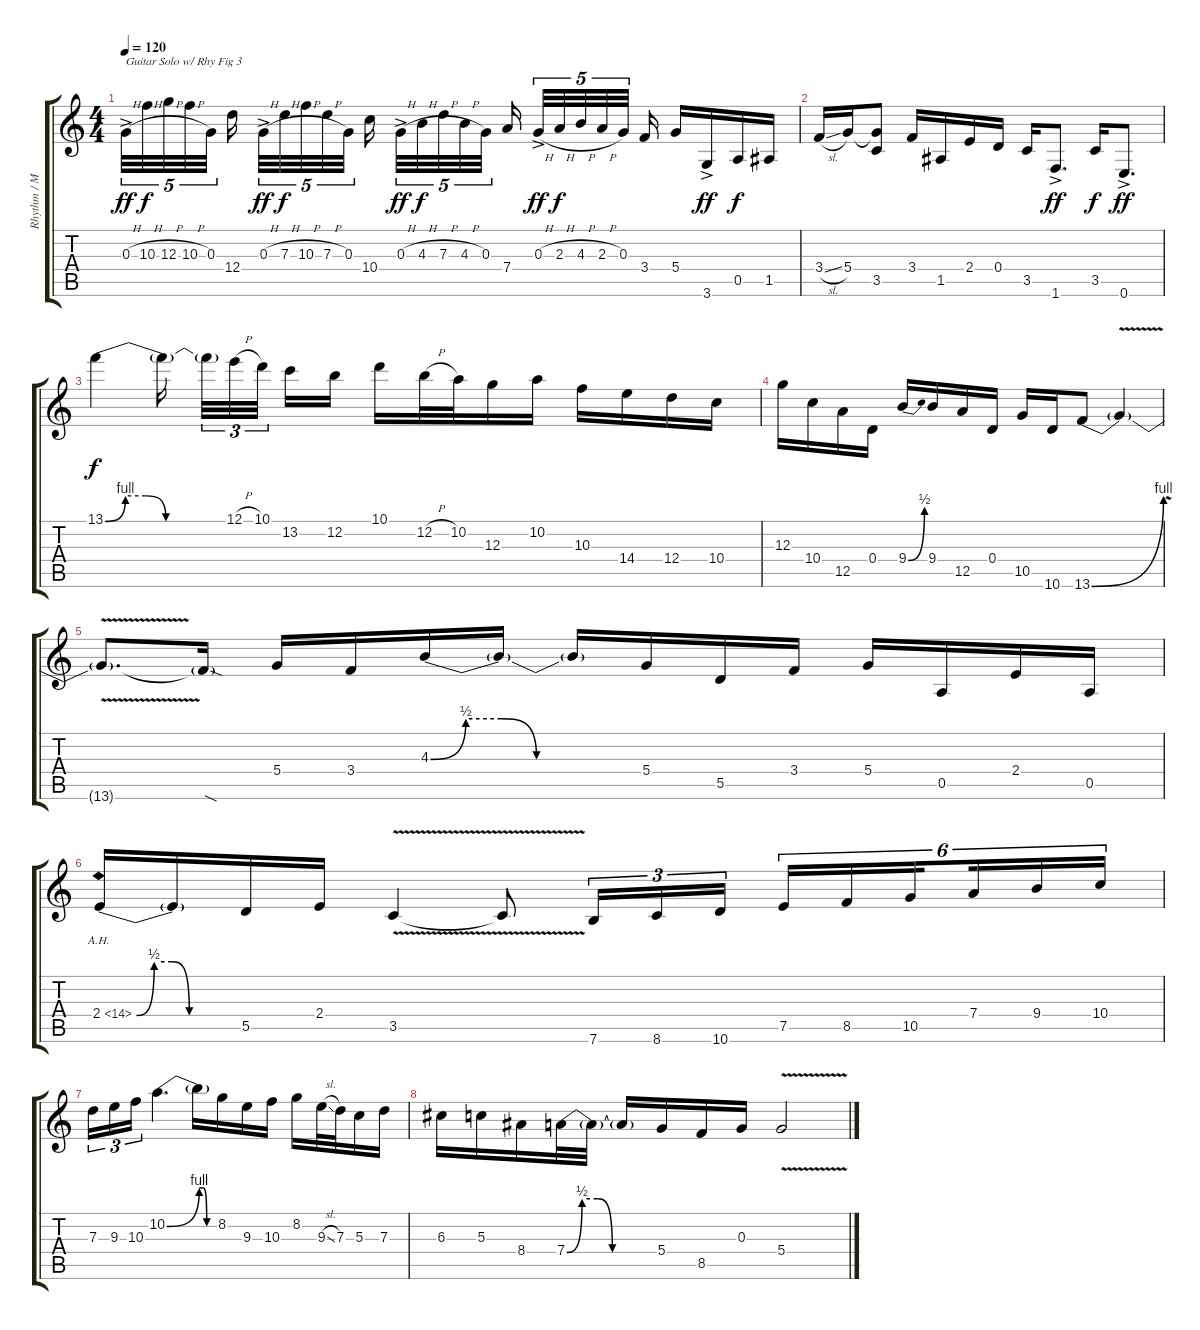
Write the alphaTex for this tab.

\track ("Rhythm / Main Solo" "Rhythm / M") {instrument overdrivenguitar}
\staff {score tabs}
\tuning (E4 B3 G3 D3 A2 E2) {hide}
\ts (4 4)
\tempo 120
\clef g2
\ks c
0.3{h ac}.32{tu (5 4) txt "Guitar Solo w/ Rhy Fig 3" dy ff} 10.3{h}.32{tu (5 4) dy f} 12.3{h}.32{tu (5 4)} 10.3{h}.32{tu (5 4)} 0.3.32{tu (5 4) beam splitsecondary} 12.4.16{beam splitsecondary} 0.3{h ac}.32{tu (5 4) dy ff} 7.3{h}.32{tu (5 4) dy f} 10.3{h}.32{tu (5 4)} 7.3{h}.32{tu (5 4)} 0.3.32{tu (5 4) beam splitsecondary} 10.4.16{beam splitsecondary} 0.3{h ac}.32{tu (5 4) dy ff} 4.3{h}.32{tu (5 4) dy f} 7.3{h}.32{tu (5 4)} 4.3{h}.32{tu (5 4)} 0.3.32{tu (5 4)} 7.4.16{beam splitsecondary} 0.3{h ac}.32{tu (5 4) dy ff} 2.3{h}.32{tu (5 4) dy f} 4.3{h}.32{tu (5 4)} 2.3{h}.32{tu (5 4)} 0.3.32{tu (5 4) beam splitsecondary} 3.4.16 5.4.16 3.6{ac}.16{dy ff} 0.5.16{dy f} 1.5.16 |
3.4{sl}.16 5.4.16 (5.4{t} 3.5).8 3.4.16 1.5.16 2.4.16 0.4.16 3.5.16 1.6{ac}.8{d dy ff} 3.5.16{dy f} 0.6{ac}.8{d dy ff} |
13.1{be (custom 0 0 10 4 20 4 30 0 60 0)}.4{dy f} 13.1{t}.16{beam splitsecondary} 13.1{t}.32{tu (3 2)} 12.1{h}.32{tu (3 2)} 10.1.32{tu (3 2) beam splitsecondary} 13.2.16 12.2.16 10.1.16 12.2{h}.32 10.2.32 12.3.16 10.2.16 10.3.16 14.4.16 12.4.16 10.4.16 |
12.3.16 10.4.16 12.5.16 0.4.16 9.4{be (bend 0 0 60 2)}.16 9.4.16 12.5.16 0.4.16 10.5.16 10.6.16 13.6{be (bend 0 0 60 4)}.8 13.6{v t}.4 |
13.6{t}.8{d} 13.6{sod t}.16 5.4.16 3.4.16 4.3{be (custom 0 0 10 2 20 2 30 0 60 0)}.16 4.3{t}.16 4.3{t}.16 5.4.16 5.5.16 3.4.16 5.4.16 0.5.16 2.4.16 0.5.16 |
2.4{be (custom 0 0 10 2 20 2 30 0 60 0) ah 12}.16 2.4{t}.16 5.5.16 2.4.16 3.5{v}.4 3.5{t}.8 7.6.16{tu (3 2)} 8.6.16{tu (3 2)} 10.6.16{tu (3 2)} 7.5.16{tu (6 4)} 8.5.16{tu (6 4)} 10.5.16{tu (6 4) beam splitsecondary} 7.4.16{tu (6 4)} 9.4.16{tu (6 4)} 10.4.16{tu (6 4)} |
7.3.16{tu (3 2)} 9.3.16{tu (3 2)} 10.3.16{tu (3 2)} 10.2{be (bend 0 0 60 4)}.4{d} 10.2{be (custom 0 4 15 4 30 0 60 0) t}.16 8.2.16 9.3.16 10.3.16 8.2.16 9.3{sl}.32 7.3.32 5.3.16 7.3.16 |
6.3.16 5.3.16 8.4.16 7.4{be (custom 0 0 10 2 20 2 30 0 60 0)}.32 7.4{t}.32 7.4{t}.16 5.4.16 8.5.16 0.3.16 5.4{v}.2
